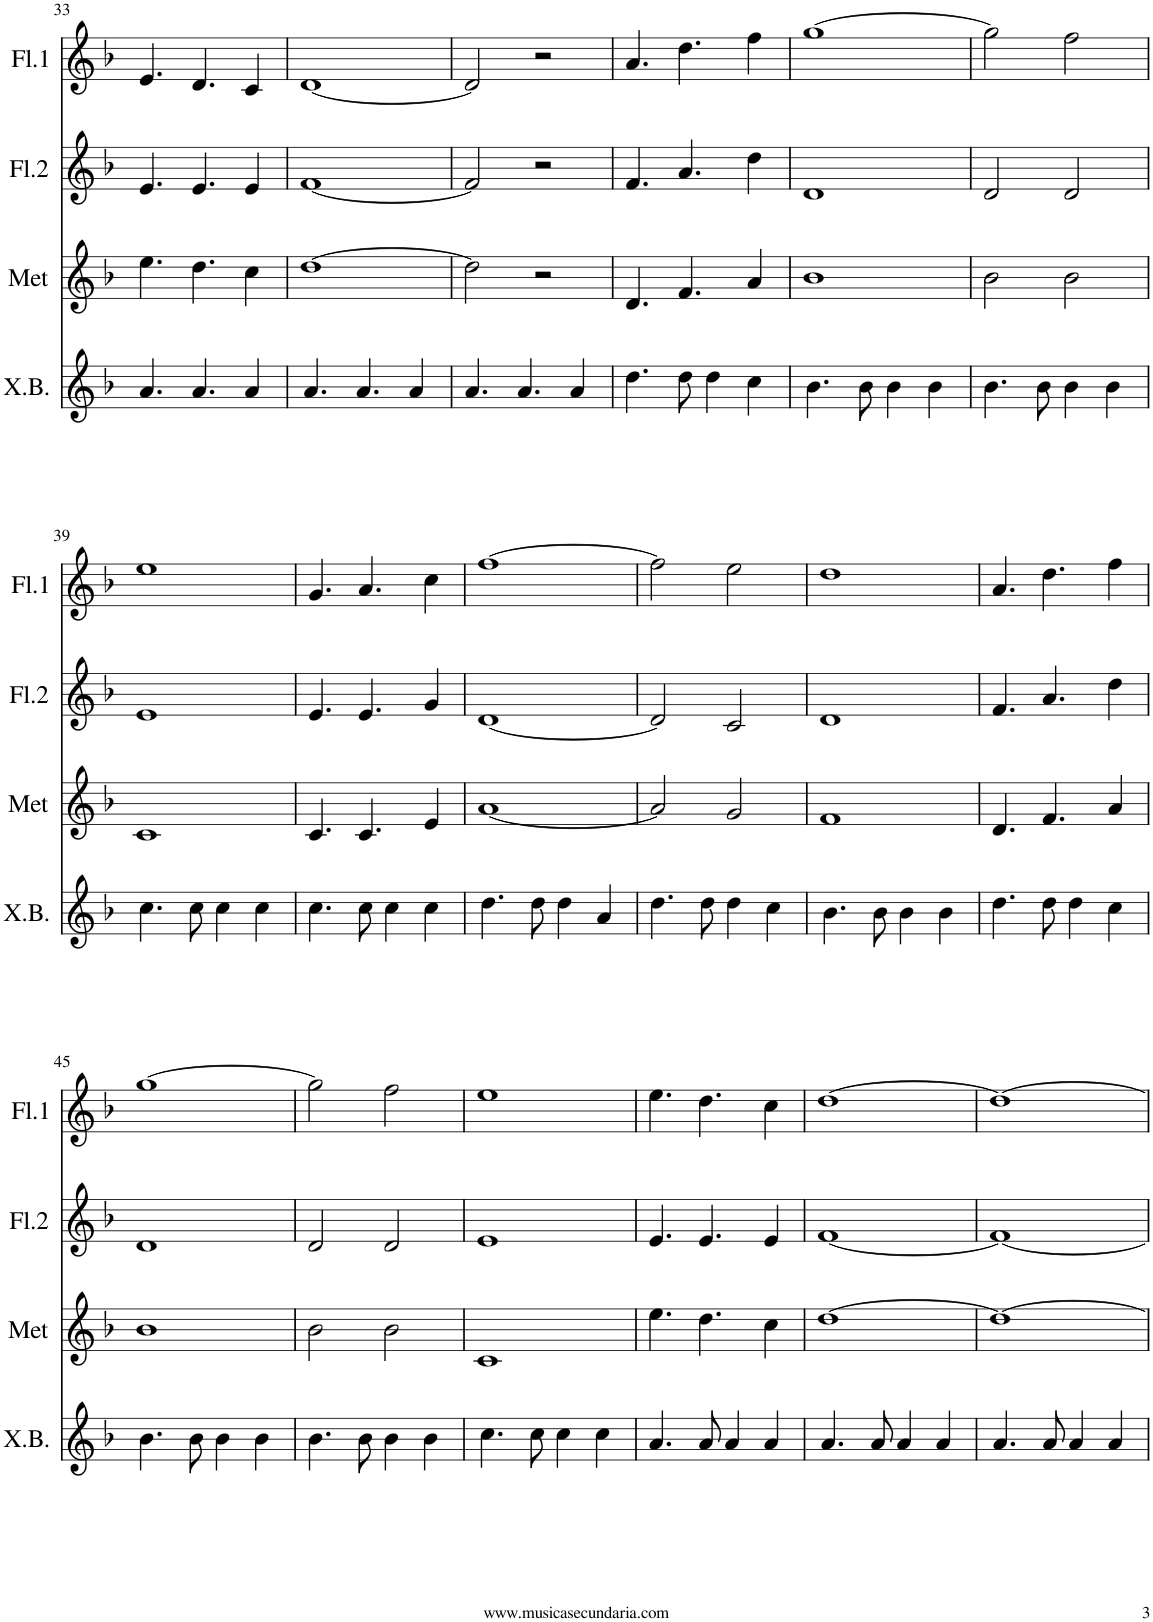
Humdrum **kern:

**kern	**kern	**kern	**kern
*part4	*part3	*part2	*part1
*staff4	*staff3	*staff2	*staff1
*I"Xil.Bajo	*I"Metalófono	*I"Flauta 2	*I"Flauta 1
*I'X.B.	*I'Met	*I'Fl.2	*I'Fl.1
!!LO:PB:g=z
*clefG2	*clefG2	*clefG2	*clefG2
*k[b-]	*k[b-]	*k[b-]	*k[b-]
*M4/4	*M4/4	*M4/4	*M4/4
=33	=33	=33	=33
4.a/	4.ee\	4.e/	4.e/
4.a/	4.dd\	4.e/	4.d/
4a/	4cc\	4e/	4c/
=34	=34	=34	=34
4.a/	[1dd	[1f	[1d
4.a/	.	.	.
4a/	.	.	.
=35	=35	=35	=35
4.a/	2dd\]	2f/]	2d/]
4.a/	.	.	.
.	2r	2r	2r
4a/	.	.	.
=36	=36	=36	=36
4.dd\	4.d/	4.f/	4.a/
8dd\	4.f/	4.a/	4.dd\
4dd\	.	.	.
4cc\	4a/	4dd\	4ff\
=37	=37	=37	=37
4.b-\	1b-	1d	[1gg
8b-\	.	.	.
4b-\	.	.	.
4b-\	.	.	.
=38	=38	=38	=38
4.b-\	2b-\	2d/	2gg\]
8b-\	.	.	.
4b-\	2b-\	2d/	2ff\
4b-\	.	.	.
!!LO:LB:g=z
=39	=39	=39	=39
4.cc\	1c	1e	1ee
8cc\	.	.	.
4cc\	.	.	.
4cc\	.	.	.
=40	=40	=40	=40
4.cc\	4.c/	4.e/	4.g/
8cc\	4.c/	4.e/	4.a/
4cc\	.	.	.
4cc\	4e/	4g/	4cc\
=41	=41	=41	=41
4.dd\	[1a	[1d	[1ff
8dd\	.	.	.
4dd\	.	.	.
4a/	.	.	.
=42	=42	=42	=42
4.dd\	2a/]	2d/]	2ff\]
8dd\	.	.	.
4dd\	2g/	2c/	2ee\
4cc\	.	.	.
=43	=43	=43	=43
4.b-\	1f	1d	1dd
8b-\	.	.	.
4b-\	.	.	.
4b-\	.	.	.
=44	=44	=44	=44
4.dd\	4.d/	4.f/	4.a/
8dd\	4.f/	4.a/	4.dd\
4dd\	.	.	.
4cc\	4a/	4dd\	4ff\
!!LO:LB:g=z
=45	=45	=45	=45
4.b-\	1b-	1d	[1gg
8b-\	.	.	.
4b-\	.	.	.
4b-\	.	.	.
=46	=46	=46	=46
4.b-\	2b-\	2d/	2gg\]
8b-\	.	.	.
4b-\	2b-\	2d/	2ff\
4b-\	.	.	.
=47	=47	=47	=47
4.cc\	1c	1e	1ee
8cc\	.	.	.
4cc\	.	.	.
4cc\	.	.	.
=48	=48	=48	=48
4.a/	4.ee\	4.e/	4.ee\
8a/	4.dd\	4.e/	4.dd\
4a/	.	.	.
4a/	4cc\	4e/	4cc\
=49	=49	=49	=49
4.a/	[1dd	[1f	[1dd
8a/	.	.	.
4a/	.	.	.
4a/	.	.	.
=50	=50	=50	=50
4.a/	1dd_	1f_	1dd_
8a/	.	.	.
4a/	.	.	.
4a/	.	.	.
=	=	=	=
*-	*-	*-	*-
